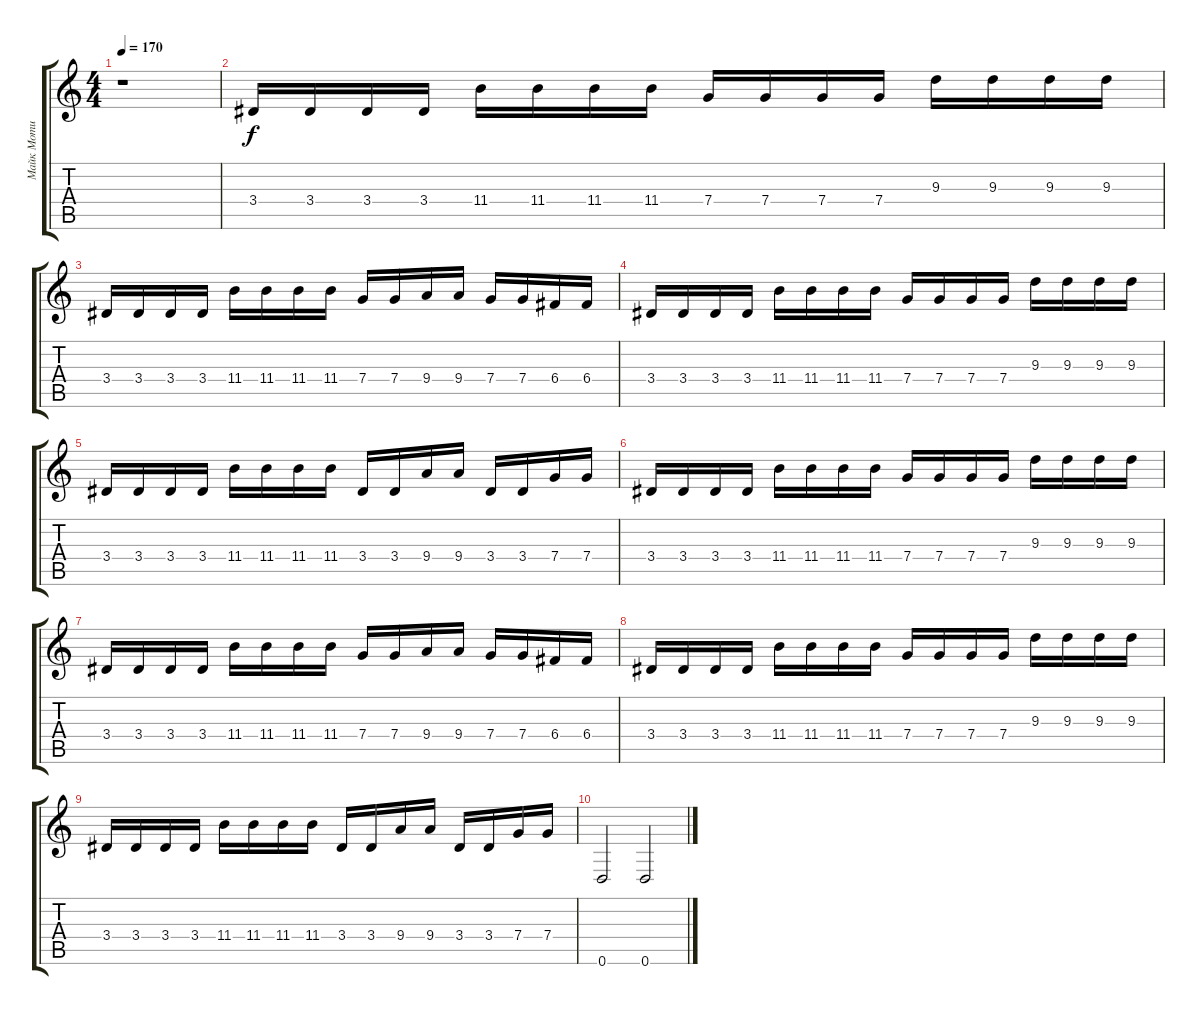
\track ("Майк Моти" "Майк Моти") {instrument distortionguitar}
\staff {score tabs}
\tuning (D4 A3 F3 C3 G2 D2) {hide}
\ts (4 4)
\tempo 170
\clef g2
\ks c
r.1{dy f} |
3.4.16 3.4.16 3.4.16 3.4.16 11.4.16 11.4.16 11.4.16 11.4.16 7.4.16 7.4.16 7.4.16 7.4.16 9.3.16 9.3.16 9.3.16 9.3.16 |
3.4.16 3.4.16 3.4.16 3.4.16 11.4.16 11.4.16 11.4.16 11.4.16 7.4.16 7.4.16 9.4.16 9.4.16 7.4.16 7.4.16 6.4.16 6.4.16 |
3.4.16 3.4.16 3.4.16 3.4.16 11.4.16 11.4.16 11.4.16 11.4.16 7.4.16 7.4.16 7.4.16 7.4.16 9.3.16 9.3.16 9.3.16 9.3.16 |
3.4.16 3.4.16 3.4.16 3.4.16 11.4.16 11.4.16 11.4.16 11.4.16 3.4.16 3.4.16 9.4.16 9.4.16 3.4.16 3.4.16 7.4.16 7.4.16 |
3.4.16 3.4.16 3.4.16 3.4.16 11.4.16 11.4.16 11.4.16 11.4.16 7.4.16 7.4.16 7.4.16 7.4.16 9.3.16 9.3.16 9.3.16 9.3.16 |
3.4.16 3.4.16 3.4.16 3.4.16 11.4.16 11.4.16 11.4.16 11.4.16 7.4.16 7.4.16 9.4.16 9.4.16 7.4.16 7.4.16 6.4.16 6.4.16 |
3.4.16 3.4.16 3.4.16 3.4.16 11.4.16 11.4.16 11.4.16 11.4.16 7.4.16 7.4.16 7.4.16 7.4.16 9.3.16 9.3.16 9.3.16 9.3.16 |
3.4.16 3.4.16 3.4.16 3.4.16 11.4.16 11.4.16 11.4.16 11.4.16 3.4.16 3.4.16 9.4.16 9.4.16 3.4.16 3.4.16 7.4.16 7.4.16 |
0.6.2 0.6.2
